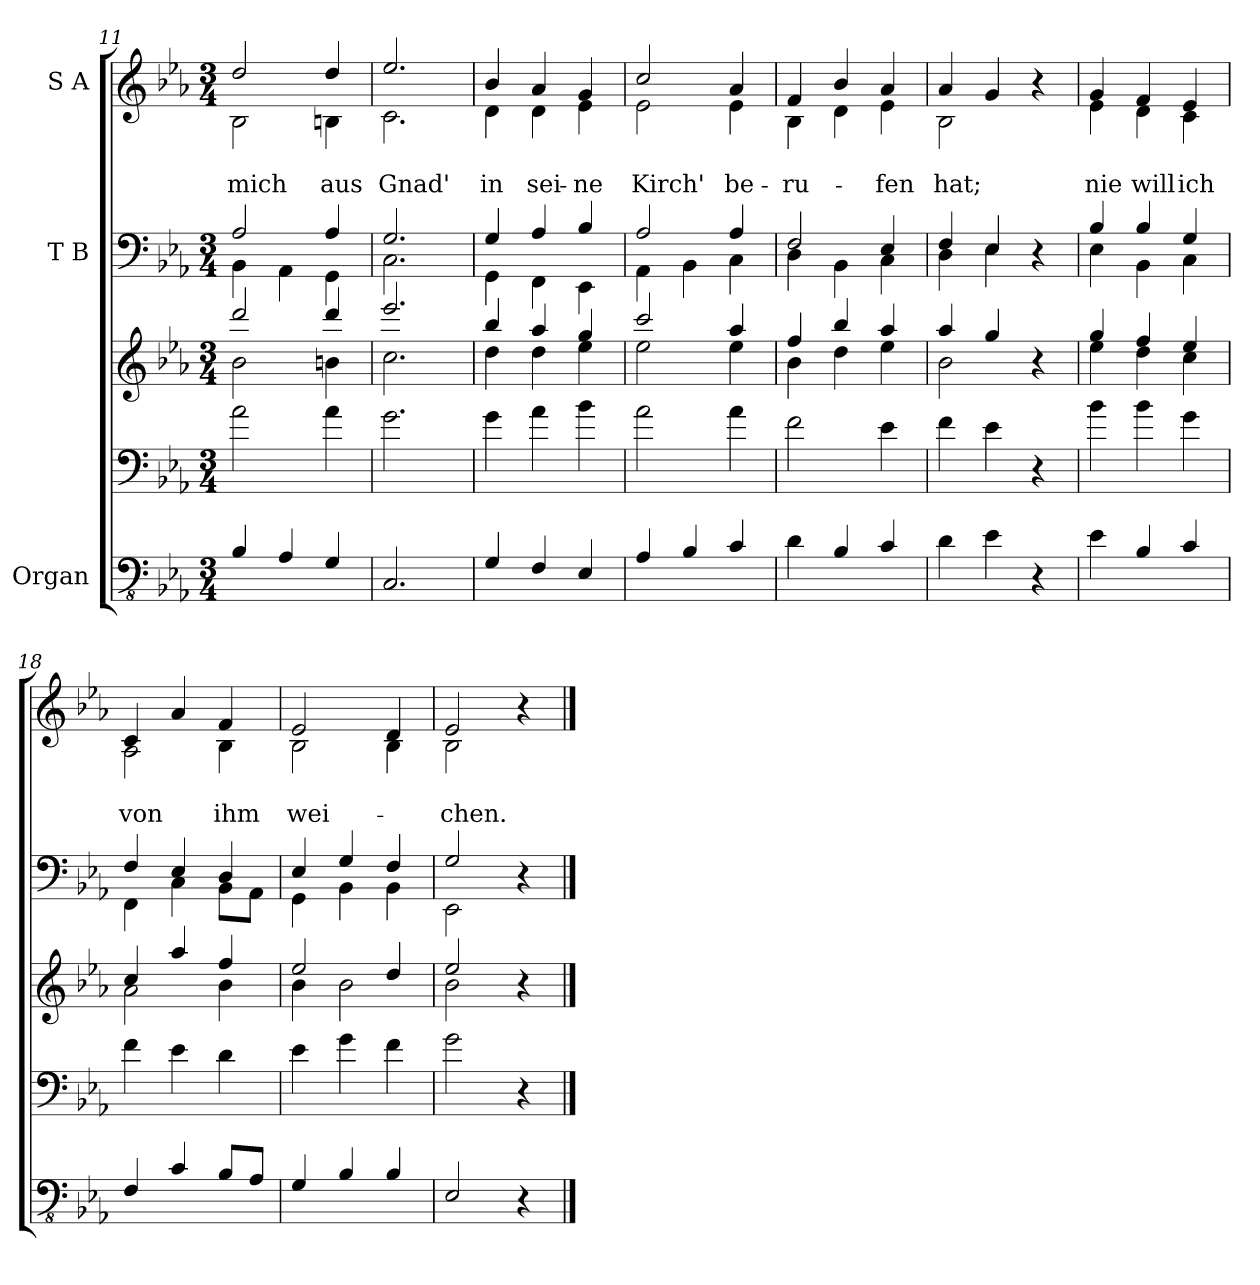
**kern	**kern	**kern	**kern	**kern	**text	**text
*part3	*part3	*part3	*part2	*part1	*part1	*part1
*staff5	*staff4	*staff3	*staff2	*staff1	*staff1	*staff1
*I"Organ	*	*	*I"T B	*I"S A	*	*
*clefFv4	*clefF4	*clefG2	*clefF4	*clefG2	*	*
*ITrd12c21	*ITrd12c21	*ITrd12c21	*	*	*	*
*k[b-e-a-]	*k[b-e-a-]	*k[b-e-a-]	*k[b-e-a-]	*k[b-e-a-]	*	*
*M3/4	*M3/4	*M3/4	*M3/4	*M3/4	*	*
=11	=11	=11	=11	=11	=11	=11
*	*	*^	*^	*	*	*
!	!	!	!	!	!	!	!	!LO:LY:b
*	*	*	*	*	*	*^	*	*
4BBB-/	2A-\	2dd/	2B-\	2A-/	4BB-\	2dd/	2B-\	.	mich
4AAA-/	.	.	.	.	4AA-\	.	.	.	.
!	!	!	!	!	!	!	!	!	!LO:LY:b
4GGG/	4A-\	4dd/	4Bn\	4A-/	4GG\	4dd/	4Bn\	.	aus
=12	=12	=12	=12	=12	=12	=12	=12	=12	=12
!	!	!	!	!	!	!	!	!	!LO:LY:b
2.CCC/	2.G\	2.ee-/	2.c\	2.G/	2.C\	2.ee-/	2.c\	.	Gnad'
!!LO:LB:g=z	!!
=13	=13	=13	=13	=13	=13	=13	=13	=13	=13
!	!	!	!	!	!	!	!	!	!LO:LY:b
4GGG/	4G\	4b-/	4d\	4G/	4GG\	4b-/	4d\	.	in
!	!	!	!	!	!	!	!	!	!LO:LY:b
4FFF/	4A-\	4a-/	4d\	4A-/	4FF\	4a-/	4d\	.	sei-
!	!	!	!	!	!	!	!	!	!LO:LY:b
4EEE-/	4B-\	4g/	4e-\	4B-/	4EE-\	4g/	4e-\	.	-ne
=14	=14	=14	=14	=14	=14	=14	=14	=14	=14
!	!	!	!	!	!	!	!	!	!LO:LY:b
4AAA-/	2A-\	2cc/	2e-\	2A-/	4AA-\	2cc/	2e-\	.	Kirch'
4BBB-/	.	.	.	.	4BB-\	.	.	.	.
!	!	!	!	!	!	!	!	!	!LO:LY:b
4CC/	4A-\	4a-/	4e-\	4A-/	4C\	4a-/	4e-\	.	be-
=15	=15	=15	=15	=15	=15	=15	=15	=15	=15
!	!	!	!	!	!	!	!	!	!LO:LY:b
4DD\	2F\	4f/	4B-\	2F/	4D\	4f/	4B-\	.	-ru-
4BBB-/	.	4b-/	4d\	.	4BB-\	4b-/	4d\	.	.
!	!	!	!	!	!	!	!	!	!LO:LY:b
4CC/	4E-\	4a-/	4e-\	4E-/	4C\	4a-/	4e-\	.	-fen
=16	=16	=16	=16	=16	=16	=16	=16	=16	=16
!	!	!	!	!	!	!	!	!	!LO:LY:b
4DD\	4F\	4a-/	2B-\	4F/	4D\	4a-/	2B-\	.	hat;
4EE-\	4E-\	4g/	.	4E-/	4E-\	4g/	.	.	.
4r	4r	4r	4ryy	4r	4ryy	4r	4ryy	.	.
!!LO:PB:g=z	!!
=17	=17	=17	=17	=17	=17	=17	=17	=17	=17
!	!	!	!	!	!	!	!	!	!LO:LY:b
4EE-\	4B-\	4g/	4e-\	4B-/	4E-\	4g/	4e-\	.	nie
!	!	!	!	!	!	!	!	!	!LO:LY:b
4BBB-/	4B-\	4f/	4d\	4B-/	4BB-\	4f/	4d\	.	will
!	!	!	!	!	!	!	!	!	!LO:LY:b
4CC/	4G\	4e-/	4c\	4G/	4C\	4e-/	4c\	.	ich
=18	=18	=18	=18	=18	=18	=18	=18	=18	=18
!	!	!	!	!	!	!	!	!	!LO:LY:b
4FFF/	4F\	4c/	2A-\	4F/	4FF\	4c/	2A-\	.	von
4CC/	4E-\	4a-/	.	4E-/	4C\	4a-/	.	.	.
!	!	!	!	!	!	!	!	!	!LO:LY:b
8BBB-/L	4D\	4f/	4B-\	4D/	8BB-\L	4f/	4B-\	.	ihm
8AAA-/J	.	.	.	.	8AA-\J	.	.	.	.
=19	=19	=19	=19	=19	=19	=19	=19	=19	=19
!	!	!	!	!	!	!	!	!	!LO:LY:b
4GGG/	4E-\	2e-/	4B-\	4E-/	4GG\	2e-/	2B-\	.	wei-
4BBB-/	4G\	.	2B-\	4G/	4BB-\	.	.	.	.
4BBB-/	4F\	4d/	.	4F/	4BB-\	4d/	4B-\	.	.
=20	=20	=20	=20	=20	=20	=20	=20	=20	=20
!	!	!	!	!	!	!	!	!	!LO:LY:b
2EEE-/	2G\	2e-/	2B-\	2G/	2EE-\	2e-/	2B-\	.	-chen.
4r	4r	4r	4ryy	4r	4ryy	4r	4ryy	.	.
*	*	*v	*v	*	*	*v	*v	*	*
*	*	*	*v	*v	*	*	*
==	==	==	==	==	==	==
*-	*-	*-	*-	*-	*-	*-
